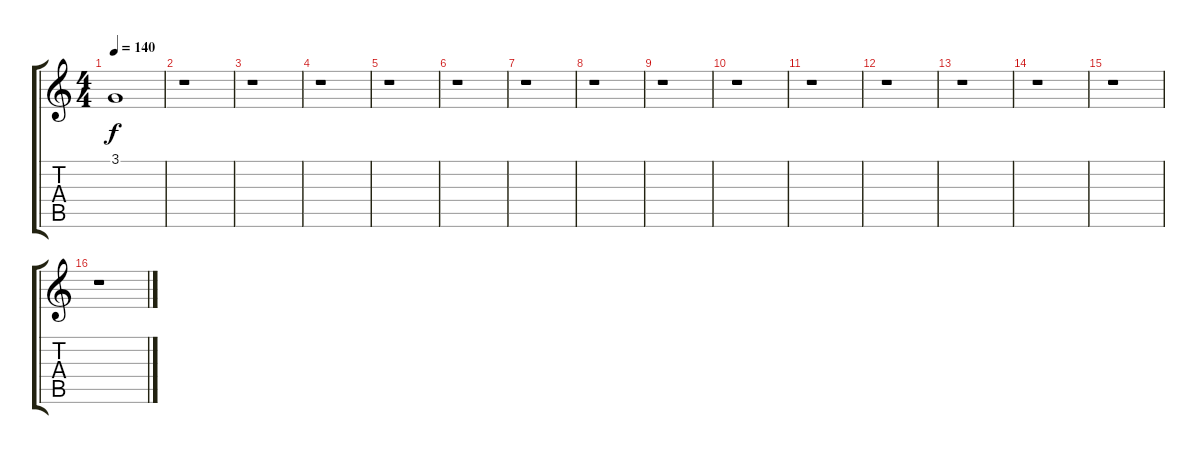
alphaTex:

\track "" {instrument trumpet}
\staff {score tabs}
\tuning (E4 B3 G3 D3 A2 E2) {hide}
\ts (4 4)
\tempo 140
\clef g2
\ks c
3.1{t}.1{dy f} |
r.1 |
r.1 |
r.1 |
r.1 |
r.1 |
r.1 |
r.1 |
r.1 |
r.1 |
r.1 |
r.1 |
r.1 |
r.1 |
r.1 |
r.1
